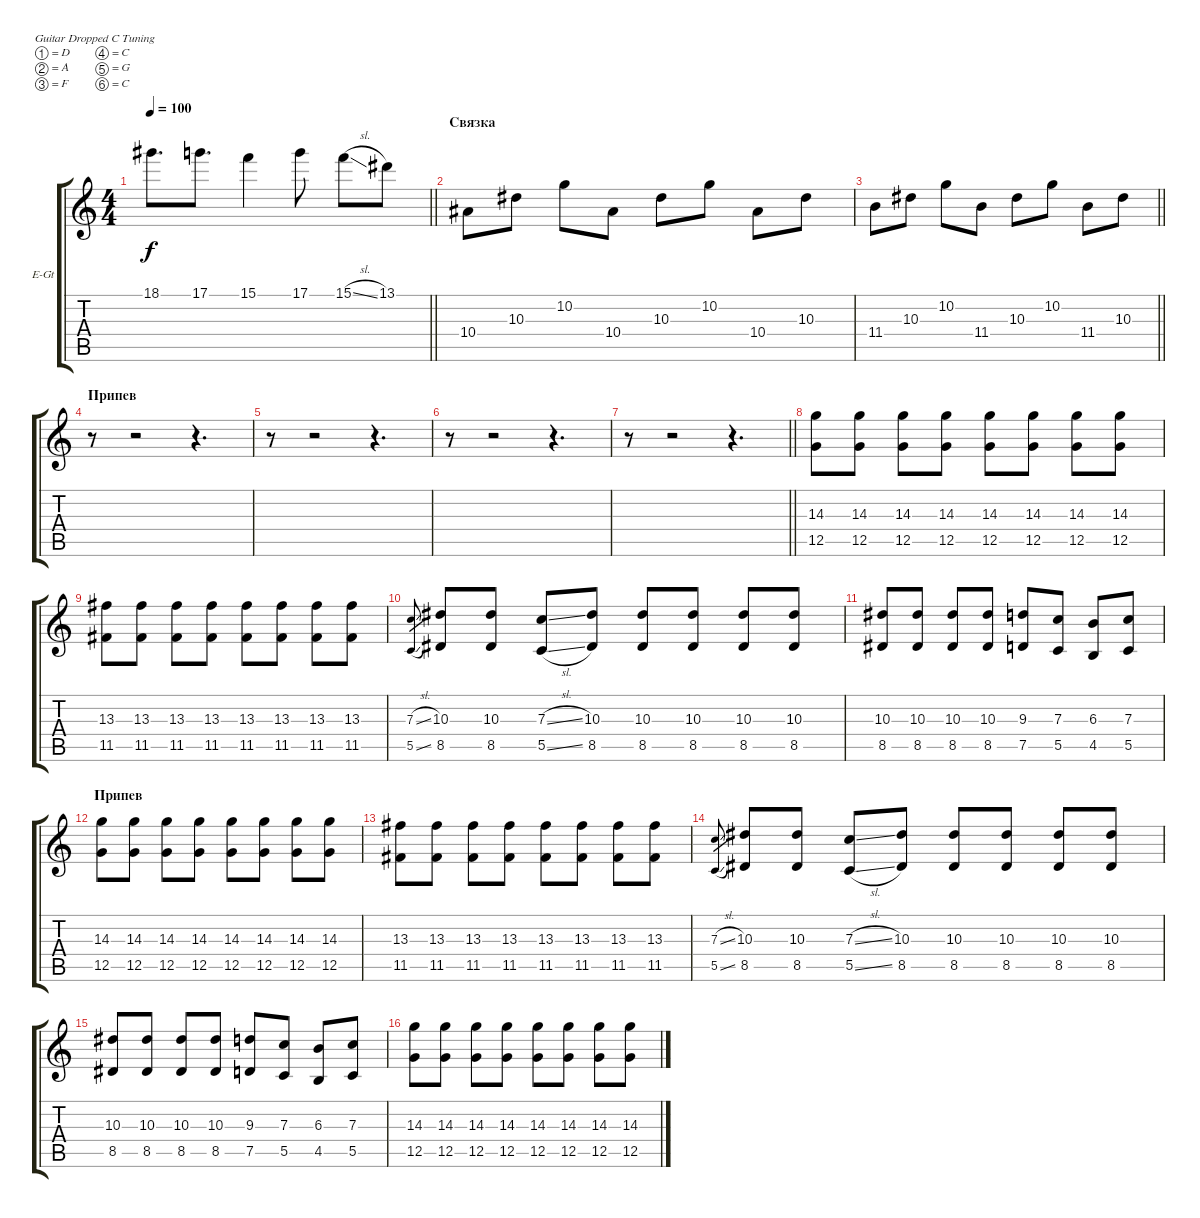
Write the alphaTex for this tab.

\bracketExtendMode groupsimilarinstruments
\firstSystemTrackNameOrientation horizontal
\otherSystemsTrackNameOrientation horizontal
\track ("Mich Mars Lead" "E-Gt") {instrument distortionguitar}
\staff {score tabs}
\tuning (D4 A3 F3 C3 G2 C2)
\ts (4 4)
\tempo 100
\clef g2
\barLineRight lightlight
\ks c
18.1.8{d dy f} 17.1.8{d} 15.1.4 17.1.8 15.1{sl}.8 13.1.8 |
\section ("" "Связка")
10.4.8 10.3.8 10.2.8 10.4.8 10.3.8 10.2.8 10.4.8 10.3.8 |
\barLineRight lightlight
11.4.8 10.3.8 10.2.8 11.4.8 10.3.8 10.2.8 11.4.8 10.3.8 |
\section ("" "Припев")
r.8 r.2 r.4{d} |
r.8 r.2 r.4{d} |
r.8 r.2 r.4{d} |
\barLineRight lightlight
r.8 r.2 r.4{d} |
(14.3 12.5).8 (14.3 12.5).8 (14.3 12.5).8 (14.3 12.5).8 (14.3 12.5).8 (14.3 12.5).8 (14.3 12.5).8 (14.3 12.5).8 |
(11.5 13.3).8 (11.5 13.3).8 (11.5 13.3).8 (11.5 13.3).8 (11.5 13.3).8 (11.5 13.3).8 (11.5 13.3).8 (11.5 13.3).8 |
(7.3{sl} 5.5{sl}).8{gr} (10.3 8.5).8 (10.3 8.5).8 (7.3{sl} 5.5{sl}).8 (10.3 8.5).8 (10.3 8.5).8 (10.3 8.5).8 (10.3 8.5).8 (10.3 8.5).8 |
(10.3 8.5).8 (10.3 8.5).8 (10.3 8.5).8 (10.3 8.5).8 (9.3 7.5).8 (7.3 5.5).8 (6.3 4.5).8 (7.3 5.5).8 |
\section ("" "Припев")
(14.3 12.5).8 (14.3 12.5).8 (14.3 12.5).8 (14.3 12.5).8 (14.3 12.5).8 (14.3 12.5).8 (14.3 12.5).8 (14.3 12.5).8 |
(11.5 13.3).8 (11.5 13.3).8 (11.5 13.3).8 (11.5 13.3).8 (11.5 13.3).8 (11.5 13.3).8 (11.5 13.3).8 (11.5 13.3).8 |
(7.3{sl} 5.5{sl}).8{gr} (10.3 8.5).8 (10.3 8.5).8 (7.3{sl} 5.5{sl}).8 (10.3 8.5).8 (10.3 8.5).8 (10.3 8.5).8 (10.3 8.5).8 (10.3 8.5).8 |
(10.3 8.5).8 (10.3 8.5).8 (10.3 8.5).8 (10.3 8.5).8 (9.3 7.5).8 (7.3 5.5).8 (6.3 4.5).8 (7.3 5.5).8 |
(14.3 12.5).8 (14.3 12.5).8 (14.3 12.5).8 (14.3 12.5).8 (14.3 12.5).8 (14.3 12.5).8 (14.3 12.5).8 (14.3 12.5).8
